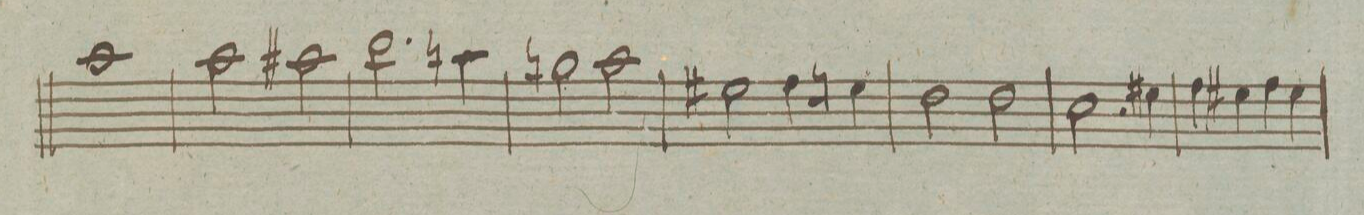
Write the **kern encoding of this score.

**kern	**dynam
*I"Fagotto Primo	*
*clefF4	*
*k[]	*
*met(c|)	*
*M2/2	*
1c\	.
=169	=169
2c\	.
2c#X\	.
=170	=170
2.d\	.
4cn\	.
=171	=171
2Bn\	.
2c\	.
=172	=172
2G#X\	.
4A\	.
4Gn\	.
=173	=173
2F\	.
2F\	.
=174	=174
2.E\	.
4G#X\	.
=175	=175
4A\	.
4G#X\	.
4A\	.
4G#\	.
=176	=176
*-	*-
